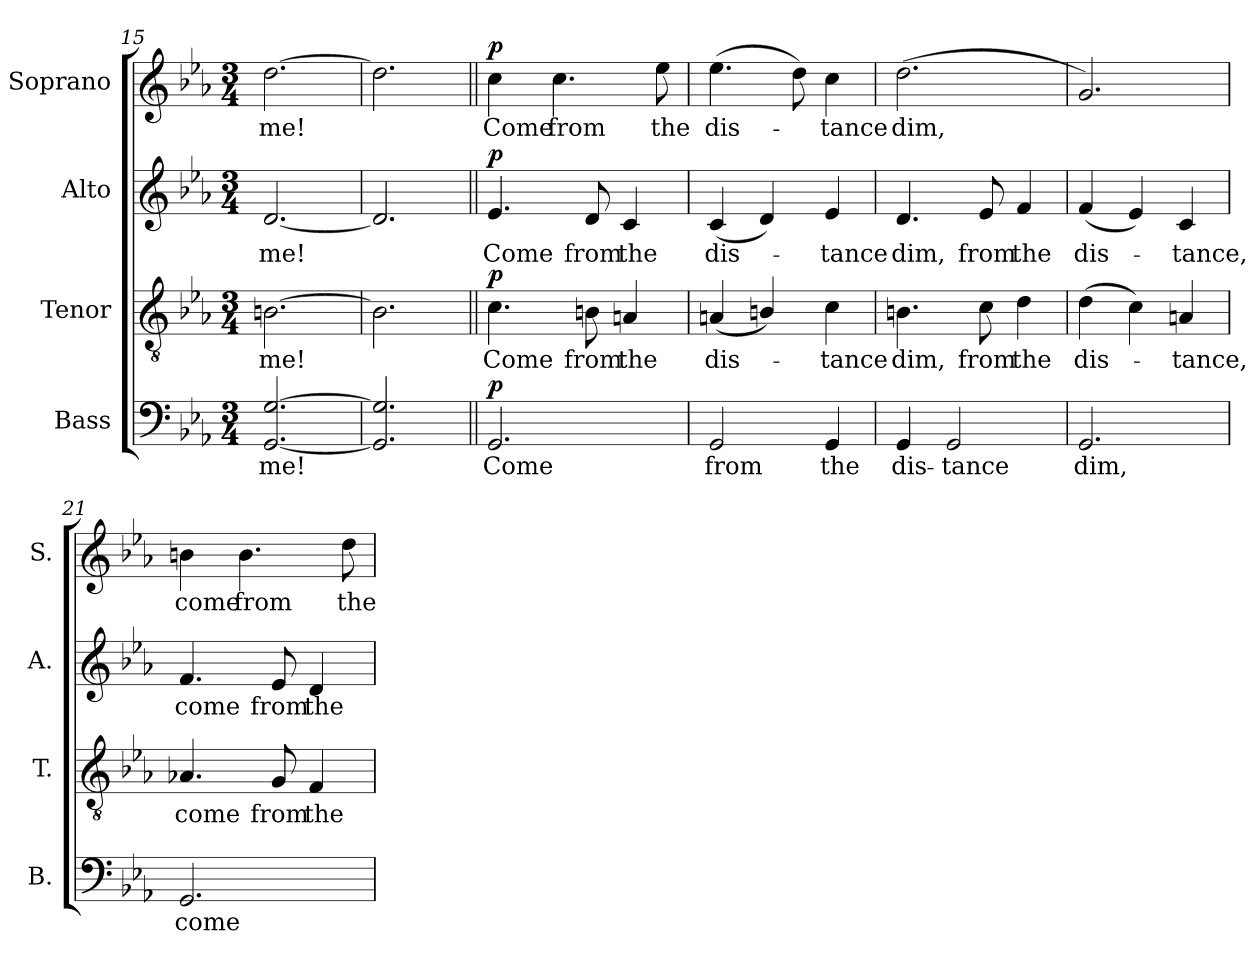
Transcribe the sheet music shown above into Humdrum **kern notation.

**kern	**text	**dynam	**kern	**text	**dynam	**kern	**text	**dynam	**kern	**text	**dynam
*part4	*part4	*part4	*part3	*part3	*part3	*part2	*part2	*part2	*part1	*part1	*part1
*staff4	*staff4	*staff4	*staff3	*staff3	*staff3	*staff2	*staff2	*staff2	*staff1	*staff1	*staff1
*I"Bass	*	*	*I"Tenor	*	*	*I"Alto	*	*	*I"Soprano	*	*
*I'B.	*	*	*I'T.	*	*	*I'A.	*	*	*I'S.	*	*
*clefF4	*	*	*clefGv2	*	*	*clefG2	*	*	*clefG2	*	*
*	*	*	*ITrd7c12	*	*	*	*	*	*	*	*
*k[b-e-a-]	*	*	*k[b-e-a-]	*	*	*k[b-e-a-]	*	*	*k[b-e-a-]	*	*
*E-:	*	*	*E-:	*	*	*E-:	*	*	*E-:	*	*
*M3/4	*	*	*M3/4	*	*	*M3/4	*	*	*M3/4	*	*
=15	=15	=15	=15	=15	=15	=15	=15	=15	=15	=15	=15
!	!LO:LY:b:color=#000000	!	!	!	!	!	!	!	!	!	!
!	!	!	!	!LO:LY:b:color=#000000	!	!	!	!	!	!	!
!	!	!	!	!	!	!	!LO:LY:b:color=#000000	!	!	!	!
!	!	!	!	!	!	!	!	!	!	!LO:LY:b:color=#000000	!
[2.GGi/ [2.Gi	me!	.	[2.BBni\	me!	.	[2.di/	me!	.	[2.ddi\	me!	.
=16	=16	=16	=16	=16	=16	=16	=16	=16	=16	=16	=16
2.GGi/] 2.Gi]	.	.	2.BBi\]	.	.	2.di/]	.	.	2.ddi\]	.	.
=17||	=17||	=17||	=17||	=17||	=17||	=17||	=17||	=17||	=17||	=17||	=17||
!	!LO:LY:b:color=#000000	!	!	!	!	!	!	!	!	!	!
!	!	!	!	!LO:LY:b:color=#000000	!	!	!	!	!	!	!
!	!	!	!	!	!	!	!LO:LY:b:color=#000000	!	!	!	!
!	!	!	!	!	!	!	!	!	!	!LO:LY:b:color=#000000	!
2.GGi/	Come	p	4.Ci\	Come	p	4.e-i/	Come	p	4cci\	Come	p
!	!	!	!	!	!	!	!	!	!	!LO:LY:b:color=#000000	!
.	.	.	.	.	.	.	.	.	4.cci\	from	.
!	!	!	!	!LO:LY:b:color=#000000	!	!	!	!	!	!	!
!	!	!	!	!	!	!	!LO:LY:b:color=#000000	!	!	!	!
.	.	.	8BBni\	from	.	8di/	from	.	.	.	.
!	!	!	!	!LO:LY:b:color=#000000	!	!	!	!	!	!	!
!	!	!	!	!	!	!	!LO:LY:b:color=#000000	!	!	!	!
.	.	.	4AAni/	the	.	4ci/	the	.	.	.	.
!	!	!	!	!	!	!	!	!	!	!LO:LY:b:color=#000000	!
.	.	.	.	.	.	.	.	.	8ee-i\	the	.
!!LO:LB:g=z
=18	=18	=18	=18	=18	=18	=18	=18	=18	=18	=18	=18
!	!LO:LY:b:color=#000000	!	!	!	!	!	!	!	!	!	!
!	!	!	!	!LO:LY:b:color=#000000	!	!	!	!	!	!	!
!	!	!	!	!	!	!	!LO:LY:b:color=#000000	!	!	!	!
!	!	!	!	!	!	!	!	!	!	!LO:LY:b:color=#000000	!
2GGi/	from	.	(4AAni/	dis-	.	(4ci/	dis-	.	(4.ee-i\	dis-	.
.	.	.	4BBni/)	.	.	4di/)	.	.	.	.	.
.	.	.	.	.	.	.	.	.	8ddi\)	.	.
!	!LO:LY:b:color=#000000	!	!	!	!	!	!	!	!	!	!
!	!	!	!	!LO:LY:b:color=#000000	!	!	!	!	!	!	!
!	!	!	!	!	!	!	!LO:LY:b:color=#000000	!	!	!	!
!	!	!	!	!	!	!	!	!	!	!LO:LY:b:color=#000000	!
4GGi/	the	.	4Ci\	-tance	.	4e-i/	-tance	.	4cci\	-tance	.
=19	=19	=19	=19	=19	=19	=19	=19	=19	=19	=19	=19
!	!LO:LY:b:color=#000000	!	!	!	!	!	!	!	!	!	!
!	!	!	!	!LO:LY:b:color=#000000	!	!	!	!	!	!	!
!	!	!	!	!	!	!	!LO:LY:b:color=#000000	!	!	!	!
!	!	!	!	!	!	!	!	!	!	!LO:LY:b:color=#000000	!
4GGi/	dis-	.	4.BBni\	dim,	.	4.di/	dim,	.	(2.ddi\	dim,	.
!	!LO:LY:b:color=#000000	!	!	!	!	!	!	!	!	!	!
2GGi/	-tance	.	.	.	.	.	.	.	.	.	.
!	!	!	!	!LO:LY:b:color=#000000	!	!	!	!	!	!	!
!	!	!	!	!	!	!	!LO:LY:b:color=#000000	!	!	!	!
.	.	.	8Ci\	from	.	8e-i/	from	.	.	.	.
!	!	!	!	!LO:LY:b:color=#000000	!	!	!	!	!	!	!
!	!	!	!	!	!	!	!LO:LY:b:color=#000000	!	!	!	!
.	.	.	4Di\	the	.	4fi/	the	.	.	.	.
=20	=20	=20	=20	=20	=20	=20	=20	=20	=20	=20	=20
!	!LO:LY:b:color=#000000	!	!	!	!	!	!	!	!	!	!
!	!	!	!	!LO:LY:b:color=#000000	!	!	!	!	!	!	!
!	!	!	!	!	!	!	!LO:LY:b:color=#000000	!	!	!	!
2.GGi/	dim,	.	(4Di\	dis-	.	(4fi/	dis-	.	2.gi/)	.	.
.	.	.	4Ci\)	.	.	4e-i/)	.	.	.	.	.
!	!	!	!	!LO:LY:b:color=#000000	!	!	!	!	!	!	!
!	!	!	!	!	!	!	!LO:LY:b:color=#000000	!	!	!	!
.	.	.	4AAni/	-tance,	.	4ci/	-tance,	.	.	.	.
=21	=21	=21	=21	=21	=21	=21	=21	=21	=21	=21	=21
!	!LO:LY:b:color=#000000	!	!	!	!	!	!	!	!	!	!
!	!	!	!	!LO:LY:b:color=#000000	!	!	!	!	!	!	!
!	!	!	!	!	!	!	!LO:LY:b:color=#000000	!	!	!	!
!	!	!	!	!	!	!	!	!	!	!LO:LY:b:color=#000000	!
2.GGi/	come	.	4.AA-Xi/	come	.	4.fi/	come	.	4bni\	come	.
!	!	!	!	!	!	!	!	!	!	!LO:LY:b:color=#000000	!
.	.	.	.	.	.	.	.	.	4.bi\	from	.
!	!	!	!	!LO:LY:b:color=#000000	!	!	!	!	!	!	!
!	!	!	!	!	!	!	!LO:LY:b:color=#000000	!	!	!	!
.	.	.	8GGi/	from	.	8e-i/	from	.	.	.	.
!	!	!	!	!LO:LY:b:color=#000000	!	!	!	!	!	!	!
!	!	!	!	!	!	!	!LO:LY:b:color=#000000	!	!	!	!
.	.	.	4FFi/	the	.	4di/	the	.	.	.	.
!	!	!	!	!	!	!	!	!	!	!LO:LY:b:color=#000000	!
.	.	.	.	.	.	.	.	.	8ddi\	the	.
=	=	=	=	=	=	=	=	=	=	=	=
*-	*-	*-	*-	*-	*-	*-	*-	*-	*-	*-	*-
